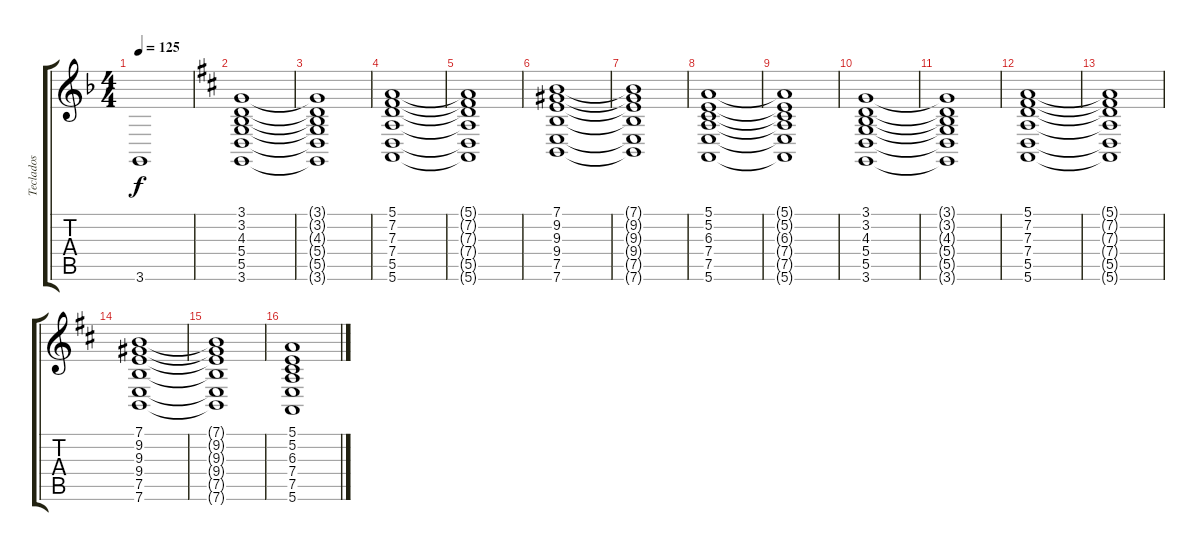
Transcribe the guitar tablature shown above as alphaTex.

\track ("Teclados" "Teclados") {instrument tremolostrings}
\staff {score tabs}
\tuning (E4 B3 G3 D3 A2 E2) {hide}
\ts (4 4)
\tempo 125
\clef g2
\ks f
3.6{t}.1{dy f} |
\ks d
(3.1 3.2 4.3 5.4 5.5 3.6).1{volume 7} |
(3.1{t} 3.2{t} 4.3{t} 5.4{t} 5.5{t} 3.6{t}).1 |
(5.1 7.2 7.3 7.4 5.5 5.6).1 |
(5.1{t} 7.2{t} 7.3{t} 7.4{t} 5.5{t} 5.6{t}).1 |
(7.1 9.2 9.3 9.4 7.5 7.6).1 |
(7.1{t} 9.2{t} 9.3{t} 9.4{t} 7.5{t} 7.6{t}).1 |
(5.1 5.2 6.3 7.4 7.5 5.6).1 |
(5.1{t} 5.2{t} 6.3{t} 7.4{t} 7.5{t} 5.6{t}).1 |
(3.1 3.2 4.3 5.4 5.5 3.6).1 |
(3.1{t} 3.2{t} 4.3{t} 5.4{t} 5.5{t} 3.6{t}).1 |
(5.1 7.2 7.3 7.4 5.5 5.6).1 |
(5.1{t} 7.2{t} 7.3{t} 7.4{t} 5.5{t} 5.6{t}).1 |
(7.1 9.2 9.3 9.4 7.5 7.6).1 |
(7.1{t} 9.2{t} 9.3{t} 9.4{t} 7.5{t} 7.6{t}).1 |
(5.1 5.2 6.3 7.4 7.5 5.6).1
